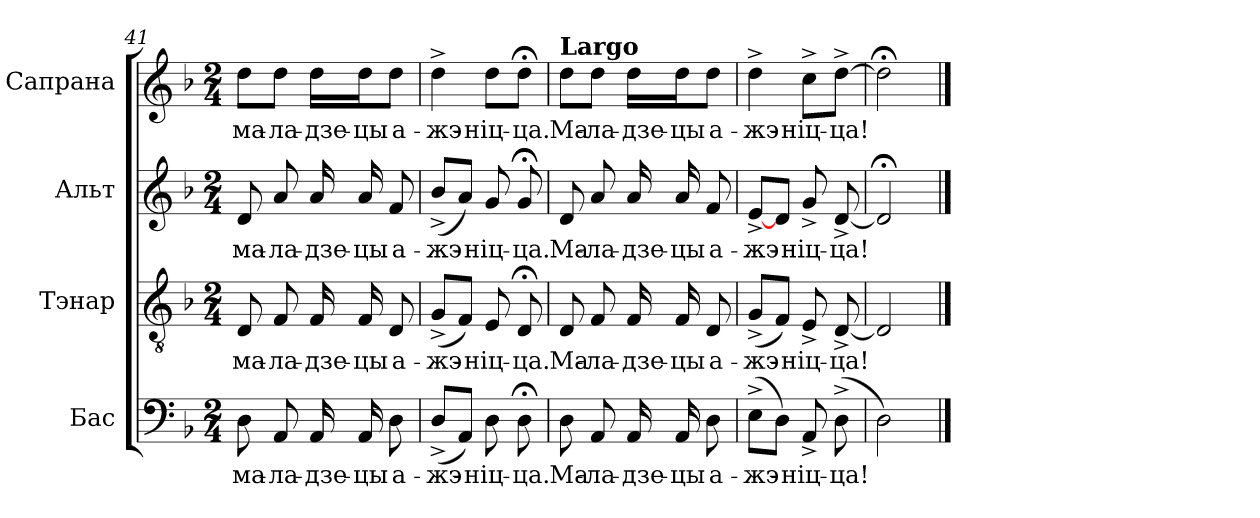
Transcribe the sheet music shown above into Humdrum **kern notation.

**kern	**text	**kern	**text	**kern	**text	**kern	**text
*part4	*part4	*part3	*part3	*part2	*part2	*part1	*part1
*staff4	*staff4	*staff3	*staff3	*staff2	*staff2	*staff1	*staff1
*I"Бас	*	*I"Тэнар	*	*I"Альт	*	*I"Сапрана	*
*clefF4	*	*clefGv2	*	*clefG2	*	*clefG2	*
*	*	*ITrd7c12	*	*	*	*	*
*k[b-]	*	*k[b-]	*	*k[b-]	*	*k[b-]	*
*d:	*	*d:	*	*d:	*	*d:	*
*M2/4	*	*M2/4	*	*M2/4	*	*M2/4	*
=41	=41	=41	=41	=41	=41	=41	=41
!	!LO:LY:b:color=#000000	!	!	!	!	!	!
!	!	!	!LO:LY:b:color=#000000	!	!	!	!
!	!	!	!	!	!LO:LY:b:color=#000000	!	!
!	!	!	!	!	!	!	!LO:LY:b:color=#000000
8Di\	ма-	8DDi/	ма-	8di/	ма-	8ddi\L	ма-
!	!LO:LY:b:color=#000000	!	!	!	!	!	!
!	!	!	!LO:LY:b:color=#000000	!	!	!	!
!	!	!	!	!	!LO:LY:b:color=#000000	!	!
!	!	!	!	!	!	!	!LO:LY:b:color=#000000
8AAi/	-ла-	8FFi/	-ла-	8ai/	-ла-	8ddi\J	-ла-
!	!LO:LY:b:color=#000000	!	!	!	!	!	!
!	!	!	!LO:LY:b:color=#000000	!	!	!	!
!	!	!	!	!	!LO:LY:b:color=#000000	!	!
!	!	!	!	!	!	!	!LO:LY:b:color=#000000
16AAi/	-дзе-	16FFi/	-дзе-	16ai/	-дзе-	16ddi\LL	-дзе-
!	!LO:LY:b:color=#000000	!	!	!	!	!	!
!	!	!	!LO:LY:b:color=#000000	!	!	!	!
!	!	!	!	!	!LO:LY:b:color=#000000	!	!
!	!	!	!	!	!	!	!LO:LY:b:color=#000000
16AAi/	-цы	16FFi/	-цы	16ai/	-цы	16ddi\J	-цы
!	!LO:LY:b:color=#000000	!	!	!	!	!	!
!	!	!	!LO:LY:b:color=#000000	!	!	!	!
!	!	!	!	!	!LO:LY:b:color=#000000	!	!
!	!	!	!	!	!	!	!LO:LY:b:color=#000000
8Di\	а-	8DDi/	а-	8fi/	а-	8ddi\J	а-
=42	=42	=42	=42	=42	=42	=42	=42
!	!LO:LY:b:color=#000000	!	!	!	!	!	!
!	!	!	!LO:LY:b:color=#000000	!	!	!	!
!	!	!	!	!	!LO:LY:b:color=#000000	!	!
!	!	!	!	!	!	!	!LO:LY:b:color=#000000
(8D^i/L	-жэ-	(8GG^i/L	-жэ-	(8b-^i/L	-жэ-	4dd^i\	-жэ-
8AAi/J)	.	8FFi/J)	.	8ai/J)	.	.	.
!	!LO:LY:b:color=#000000	!	!	!	!	!	!
!	!	!	!LO:LY:b:color=#000000	!	!	!	!
!	!	!	!	!	!LO:LY:b:color=#000000	!	!
!	!	!	!	!	!	!	!LO:LY:b:color=#000000
8Di\	-ніц-	8EEi/	-ніц-	8gi/	-ніц-	8ddi\L	-ніц-
!	!LO:LY:b:color=#000000	!	!	!	!	!	!
!	!	!	!LO:LY:b:color=#000000	!	!	!	!
!	!	!	!	!	!LO:LY:b:color=#000000	!	!
!	!	!	!	!	!	!	!LO:LY:b:color=#000000
8D;i\	-ца.	8DD;i/	-ца.	8g;i/	-ца.	8dd;i\J	-ца.
=43	=43	=43	=43	=43	=43	=43	=43
!	!LO:LY:b:color=#000000	!	!	!	!	!	!
!	!	!	!LO:LY:b:color=#000000	!	!	!	!
!	!	!	!	!	!LO:LY:b:color=#000000	!	!
*	*	*	*	*	*	*MM50	*
!	!	!	!	!	!	!LO:TX:a:B:t=Largo	!
!	!	!	!	!	!	!	!LO:LY:b:color=#000000
8Di\	Ма-	8DDi/	Ма-	8di/	Ма-	8ddi\L	Ма-
!	!LO:LY:b:color=#000000	!	!	!	!	!	!
!	!	!	!LO:LY:b:color=#000000	!	!	!	!
!	!	!	!	!	!LO:LY:b:color=#000000	!	!
!	!	!	!	!	!	!	!LO:LY:b:color=#000000
8AAi/	-ла-	8FFi/	-ла-	8ai/	-ла-	8ddi\J	-ла-
!	!LO:LY:b:color=#000000	!	!	!	!	!	!
!	!	!	!LO:LY:b:color=#000000	!	!	!	!
!	!	!	!	!	!LO:LY:b:color=#000000	!	!
!	!	!	!	!	!	!	!LO:LY:b:color=#000000
16AAi/	-дзе-	16FFi/	-дзе-	16ai/	-дзе-	16ddi\LL	-дзе-
!	!LO:LY:b:color=#000000	!	!	!	!	!	!
!	!	!	!LO:LY:b:color=#000000	!	!	!	!
!	!	!	!	!	!LO:LY:b:color=#000000	!	!
!	!	!	!	!	!	!	!LO:LY:b:color=#000000
16AAi/	-цы	16FFi/	-цы	16ai/	-цы	16ddi\J	-цы
!	!LO:LY:b:color=#000000	!	!	!	!	!	!
!	!	!	!LO:LY:b:color=#000000	!	!	!	!
!	!	!	!	!	!LO:LY:b:color=#000000	!	!
!	!	!	!	!	!	!	!LO:LY:b:color=#000000
8Di\	а-	8DDi/	а-	8fi/	а-	8ddi\J	а-
=44	=44	=44	=44	=44	=44	=44	=44
!	!LO:LY:b:color=#000000	!	!	!	!	!	!
!	!	!	!LO:LY:b:color=#000000	!	!	!	!
!	!	!	!	!	!LO:LY:b:color=#000000	!	!
!	!	!	!	!	!	!	!LO:LY:b:color=#000000
(8E^i\L	-жэ-	(8GG^i/L	-жэ-	[<8e^i/L	-жэ-	4dd^i\	-жэ-
8Di\J)	.	8FFi/J)	.	8di/J	.	.	.
!	!LO:LY:b:color=#000000	!	!	!	!	!	!
!	!	!	!LO:LY:b:color=#000000	!	!	!	!
!	!	!	!	!	!LO:LY:b:color=#000000	!	!
!	!	!	!	!	!	!	!LO:LY:b:color=#000000
8AA^i/	-ніц-	8EE^i/	-ніц-	8g^i/	-ніц-	8cc^i\L	-ніц-
!	!LO:LY:b:color=#000000	!	!	!	!	!	!
!	!	!	!LO:LY:b:color=#000000	!	!	!	!
!	!	!	!	!	!LO:LY:b:color=#000000	!	!
!	!	!	!	!	!	!	!LO:LY:b:color=#000000
(8D^i\	-ца!	[<8DD^i/	-ца!	[<8d^i/	-ца!	[>8dd^i\J	-ца!
=45	=45	=45	=45	=45	=45	=45	=45
2Di\)	.	2DDi/]	.	2d;i/]	.	2dd;i\]	.
==	==	==	==	==	==	==	==
*-	*-	*-	*-	*-	*-	*-	*-
